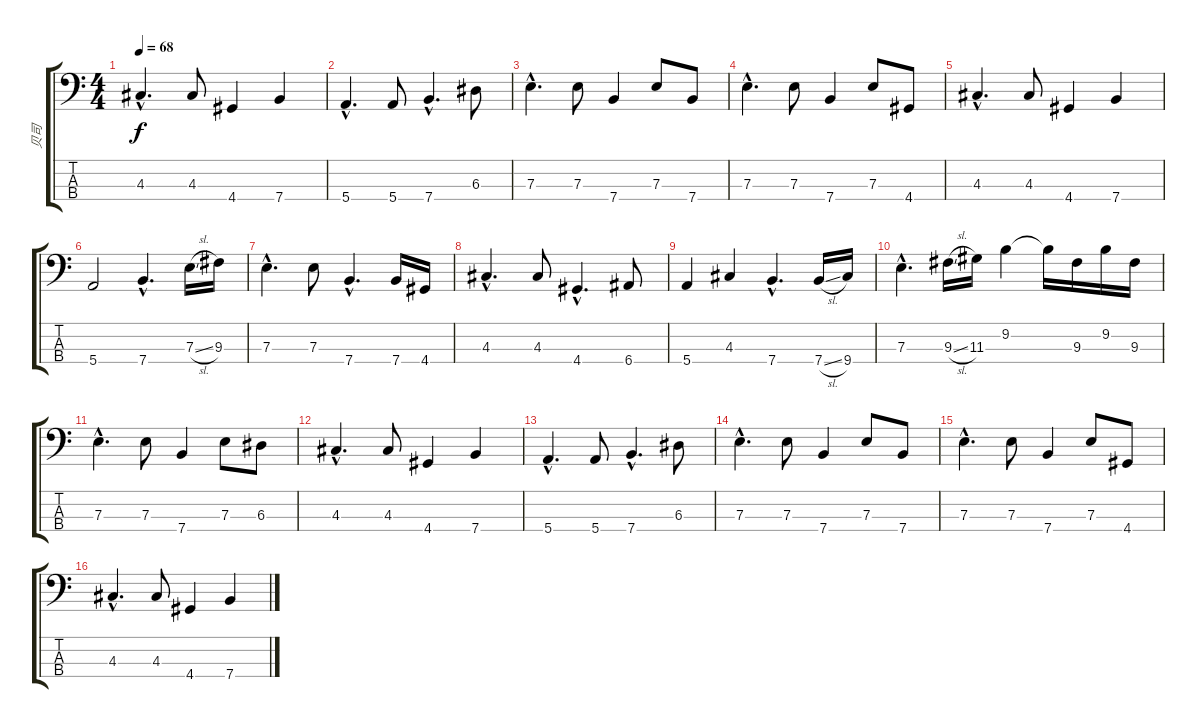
\track ("贝司" "贝司") {instrument electricbassfinger}
\staff {score tabs}
\tuning (G2 D2 A1 E1) {hide}
\ts (4 4)
\tempo 68
\clef f4
\ks c
4.3{hac}.4{d dy f} 4.3.8 4.4.4 7.4.4 |
5.4{hac}.4{d} 5.4.8 7.4{hac}.4{d} 6.3.8 |
7.3{hac}.4{d} 7.3.8 7.4.4 7.3.8 7.4.8 |
7.3{hac}.4{d} 7.3.8 7.4.4 7.3.8 4.4.8 |
4.3{hac}.4{d} 4.3.8 4.4.4 7.4.4 |
5.4.2 7.4{hac}.4{d} 7.3{sl}.16 9.3.16 |
7.3{hac}.4{d} 7.3.8 7.4{hac}.4{d} 7.4.16 4.4.16 |
4.3{hac}.4{d} 4.3.8 4.4{hac}.4{d} 6.4.8 |
5.4.4 4.3.4 7.4{hac}.4{d} 7.4{sl}.16 9.4.16 |
7.3{hac}.4{d} 9.3{sl}.16 11.3.16 9.2.4 9.2{t}.16 9.3.16 9.2.16 9.3.16 |
7.3{hac}.4{d} 7.3.8 7.4.4 7.3.8 6.3.8 |
4.3{hac}.4{d} 4.3.8 4.4.4 7.4.4 |
5.4{hac}.4{d} 5.4.8 7.4{hac}.4{d} 6.3.8 |
7.3{hac}.4{d} 7.3.8 7.4.4 7.3.8 7.4.8 |
7.3{hac}.4{d} 7.3.8 7.4.4 7.3.8 4.4.8 |
4.3{hac}.4{d} 4.3.8 4.4.4 7.4.4
